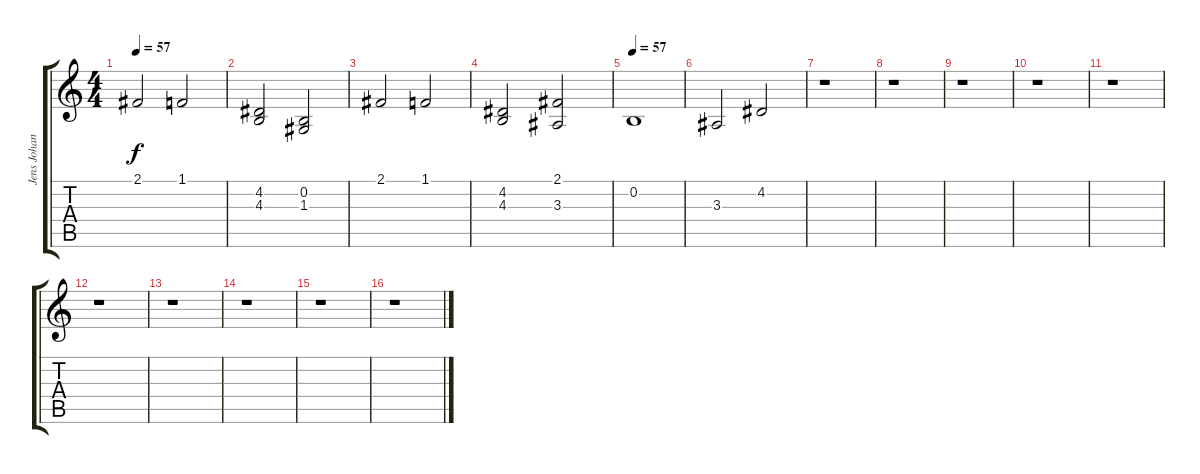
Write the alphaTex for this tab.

\track ("Jens Johansson" "Jens Johan") {instrument stringensemble1}
\staff {score tabs}
\tuning (E4 B3 G3 D3 A2 E2) {hide}
\ts (4 4)
\tempo 57
\clef g2
\ks c
2.1.2{dy f} 1.1.2 |
(4.2 4.3).2 (0.2 1.3).2 |
2.1.2 1.1.2 |
(4.2 4.3).2 (2.1 3.3).2 |
\tempo 57
0.2.1 |
3.3.2 4.2.2 |
r.1 |
r.1 |
r.1 |
r.1 |
r.1 |
r.1 |
r.1 |
r.1 |
r.1 |
r.1
